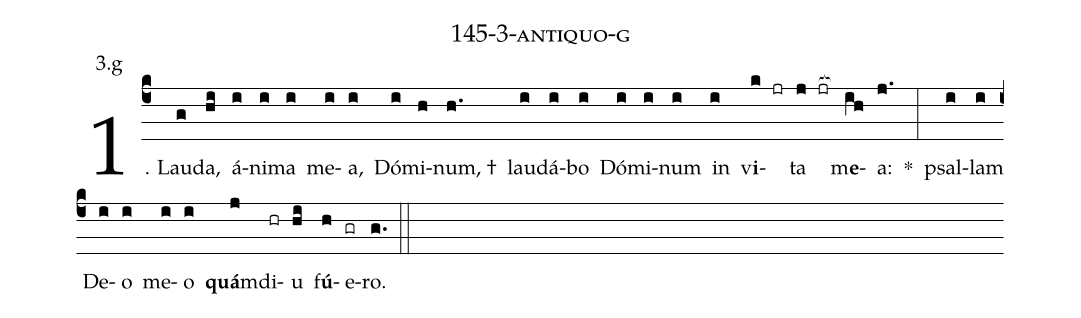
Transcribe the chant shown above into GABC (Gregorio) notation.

name: 145-3-antiquo-g;
annotation: 3.g;
%%
(c4)1. Lau(g)da,(hi) á(i)ni(i)ma(i) me(i)a,(i) Dó(i)mi(h)num, †(h.) lau(i)dá(i)bo(i) Dó(i)mi(i)num(i) in(i) v<b>i</b>(k jr)ta(j jr[ocb:1{]) m<b>e</b>(ih[ocb:0}])a:(j.) *(:) psal(i)lam(i) De(i)o(i) me(i)o(i) <b>quá</b>m(j)di(hr)u(hi) f<b>ú</b>(h)e(gr)ro.(g.) (::)
